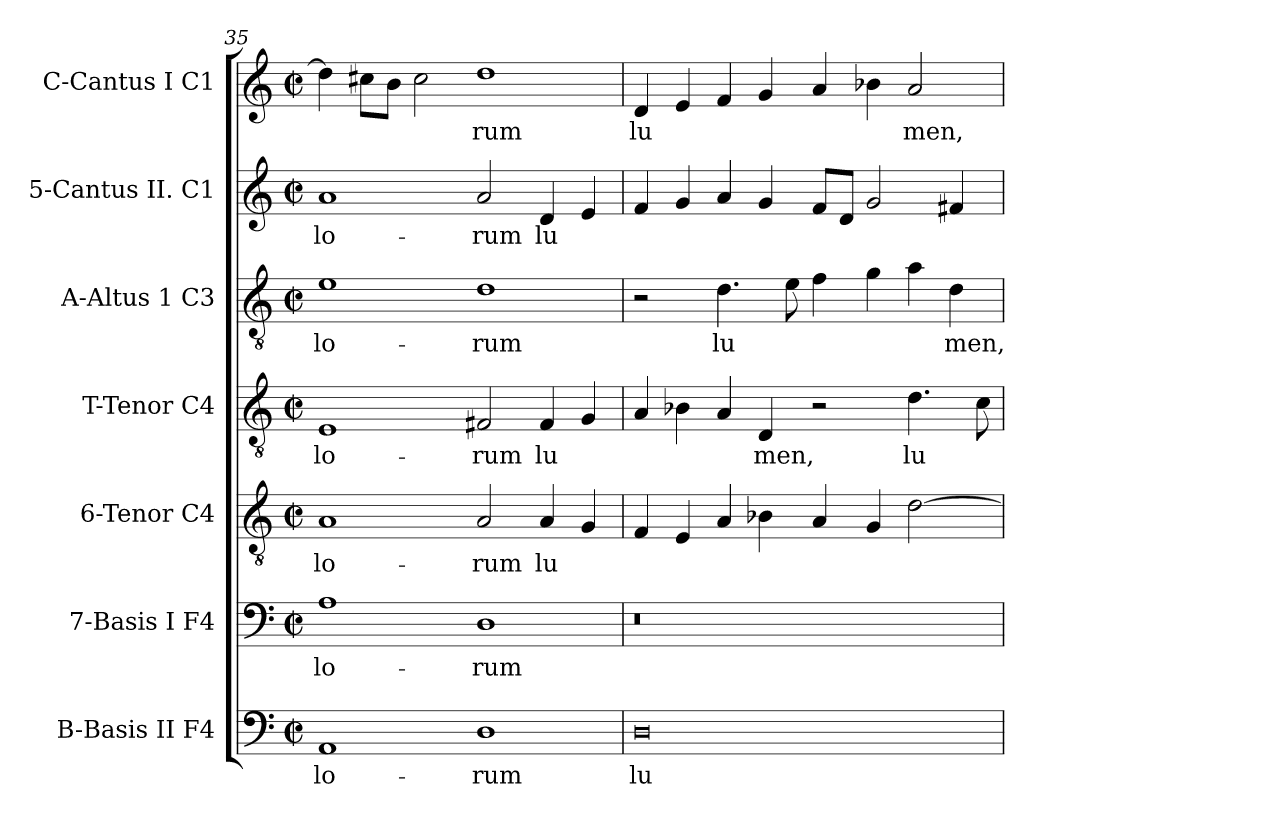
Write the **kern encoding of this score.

**kern	**text	**kern	**text	**kern	**text	**kern	**text	**kern	**text	**kern	**text	**kern	**text
*part7	*part7	*part6	*part6	*part5	*part5	*part4	*part4	*part3	*part3	*part2	*part2	*part1	*part1
*staff7	*staff7	*staff6	*staff6	*staff5	*staff5	*staff4	*staff4	*staff3	*staff3	*staff2	*staff2	*staff1	*staff1
*I"B-Basis II  F4	*	*I"7-Basis I  F4	*	*I"6-Tenor  C4	*	*I"T-Tenor  C4	*	*I"A-Altus 1  C3	*	*I"5-Cantus II.  C1	*	*I"C-Cantus I  C1	*
*I'B	*	*	*	*	*	*I'T	*	*I'A	*	*	*	*I'C	*
*clefF4	*	*clefF4	*	*clefGv2	*	*clefGv2	*	*clefGv2	*	*clefG2	*	*clefG2	*
*k[]	*	*k[]	*	*k[]	*	*k[]	*	*k[]	*	*k[]	*	*k[]	*
*C:	*	*C:	*	*C:	*	*C:	*	*C:	*	*C:	*	*C:	*
*M2/2	*	*M2/2	*	*M2/2	*	*M2/2	*	*M2/2	*	*M2/2	*	*M2/2	*
*met(c|)	*	*met(c|)	*	*met(c|)	*	*met(c|)	*	*met(c|)	*	*met(c|)	*	*met(c|)	*
=35	=35	=35	=35	=35	=35	=35	=35	=35	=35	=35	=35	=35	=35
!	!LO:LY:b:cj	!	!LO:LY:b:cj	!	!LO:LY:b:cj	!	!LO:LY:b:cj	!	!LO:LY:b:cj	!	!LO:LY:b:cj	!	!LO:LY:b:cj
1AA	-lo-	1A	-lo-	1A	-lo-	1E	-lo-	1e	-lo-	1a	-lo-	4dd\]	--
!	!	!	!	!	!	!	!	!	!	!	!	!	!LO:LY:b:cj
.	.	.	.	.	.	.	.	.	.	.	.	8cc#X\L	--
!	!	!	!	!	!	!	!	!	!	!	!	!	!LO:LY:b:cj
.	.	.	.	.	.	.	.	.	.	.	.	8b\J	--
!	!	!	!	!	!	!	!	!	!	!	!	!	!LO:LY:b:cj
.	.	.	.	.	.	.	.	.	.	.	.	2cc#\	--
!	!LO:LY:b:cj	!	!LO:LY:b:cj	!	!LO:LY:b:cj	!	!LO:LY:b:cj	!	!LO:LY:b:cj	!	!LO:LY:b:cj	!	!LO:LY:b:cj
1D	-rum	1D	-rum	2A/	-rum	2F#X/	-rum	1d	-rum	2a/	-rum	1dd	-rum
!	!	!	!	!	!LO:LY:b:cj	!	!LO:LY:b:cj	!	!	!	!LO:LY:b:cj	!	!
.	.	.	.	4A/	lu-	4F#/	lu-	.	.	4d/	lu-	.	.
!	!	!	!	!	!LO:LY:b:cj	!	!LO:LY:b:cj	!	!	!	!LO:LY:b:cj	!	!
.	.	.	.	4G/	--	4G/	--	.	.	4e/	--	.	.
!!LO:PB:g=z
=36	=36	=36	=36	=36	=36	=36	=36	=36	=36	=36	=36	=36	=36
!	!LO:LY:b:cj	!	!	!	!LO:LY:b:cj	!	!LO:LY:b:cj	!	!	!	!LO:LY:b:cj	!	!LO:LY:b:cj
0D	lu-	0r	.	4F/	--	4A/	--	2r	.	4f/	--	4d/	lu-
!	!	!	!	!	!LO:LY:b:cj	!	!LO:LY:b:cj	!	!	!	!LO:LY:b:cj	!	!LO:LY:b:cj
.	.	.	.	4E/	--	4B-X\	--	.	.	4g/	--	4e/	--
!	!	!	!	!	!LO:LY:b:cj	!	!LO:LY:b:cj	!	!LO:LY:b:cj	!	!LO:LY:b:cj	!	!LO:LY:b:cj
.	.	.	.	4A/	--	4A/	--	4.d\	lu-	4a/	--	4f/	--
!	!	!	!	!	!LO:LY:b:cj	!	!LO:LY:b:cj	!	!	!	!LO:LY:b:cj	!	!LO:LY:b:cj
.	.	.	.	4B-X\	--	4D/	-men,	.	.	4g/	--	4g/	--
!	!	!	!	!	!	!	!	!	!LO:LY:b:cj	!	!	!	!
.	.	.	.	.	.	.	.	8e\	--	.	.	.	.
!	!	!	!	!	!LO:LY:b:cj	!	!	!	!LO:LY:b:cj	!	!LO:LY:b:cj	!	!LO:LY:b:cj
.	.	.	.	4A/	--	2r	.	4f\	--	8f/L	--	4a/	--
!	!	!	!	!	!	!	!	!	!	!	!LO:LY:b:cj	!	!
.	.	.	.	.	.	.	.	.	.	8d/J	--	.	.
!	!	!	!	!	!LO:LY:b:cj	!	!	!	!LO:LY:b:cj	!	!LO:LY:b:cj	!	!LO:LY:b:cj
.	.	.	.	4G/	--	.	.	4g\	--	2g/	--	4b-X\	--
!	!	!	!	!	!LO:LY:b:cj	!	!LO:LY:b:cj	!	!LO:LY:b:cj	!	!	!	!LO:LY:b:cj
.	.	.	.	[>2d\	--	4.d\	lu-	4a\	--	.	.	2a/	-men,
!	!	!	!	!	!	!	!	!	!LO:LY:b:cj	!	!LO:LY:b:cj	!	!
.	.	.	.	.	.	.	.	4d\	-men,	4f#X/	--	.	.
!	!	!	!	!	!	!	!LO:LY:b:cj	!	!	!	!	!	!
.	.	.	.	.	.	8c\	--	.	.	.	.	.	.
=	=	=	=	=	=	=	=	=	=	=	=	=	=
*-	*-	*-	*-	*-	*-	*-	*-	*-	*-	*-	*-	*-	*-
